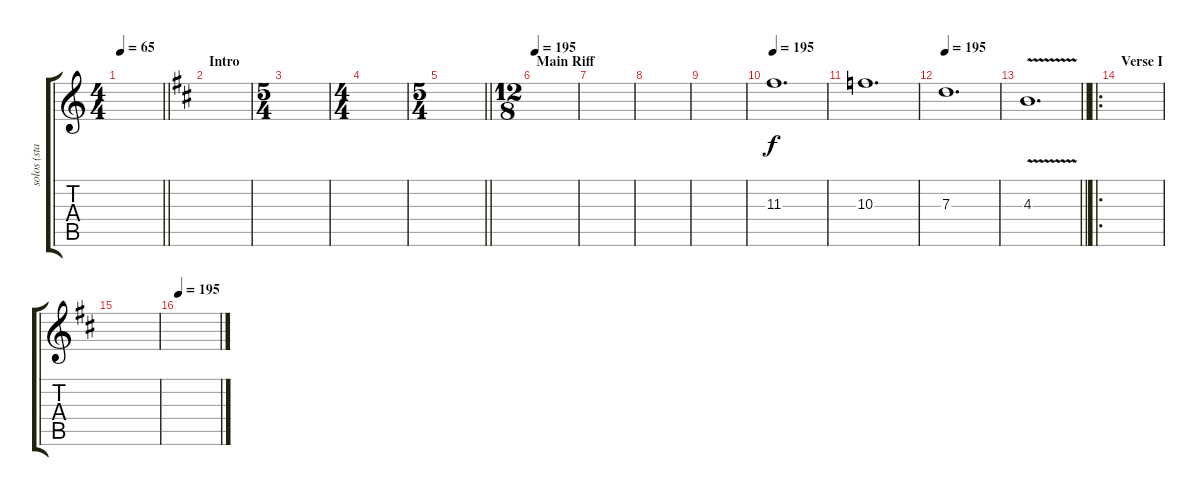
\track ("solos (standar tuning)" "solos (sta") {instrument distortionguitar}
\staff {score tabs}
\tuning (E4 B3 G3 D3 A2 E2) {hide}
\ts (4 4)
\tempo 65
\clef g2
\barLineRight lightlight
\ks c
|
\section ("" "Intro")
\ks d
|
\ts (5 4)
|
\ts (4 4)
|
\ts (5 4)
\barLineRight lightlight
|
\ts (12 8)
\section ("" "Main Riff")
\tempo 195
|
|
|
|
\tempo 195
11.3.1{d} |
10.3.1{d} |
\tempo 195
7.3.1{d} |
\barLineRight lightlight
4.3{v}.1{d} |
\ro
\section ("" "Verse I")
|
|
\tempo 195
